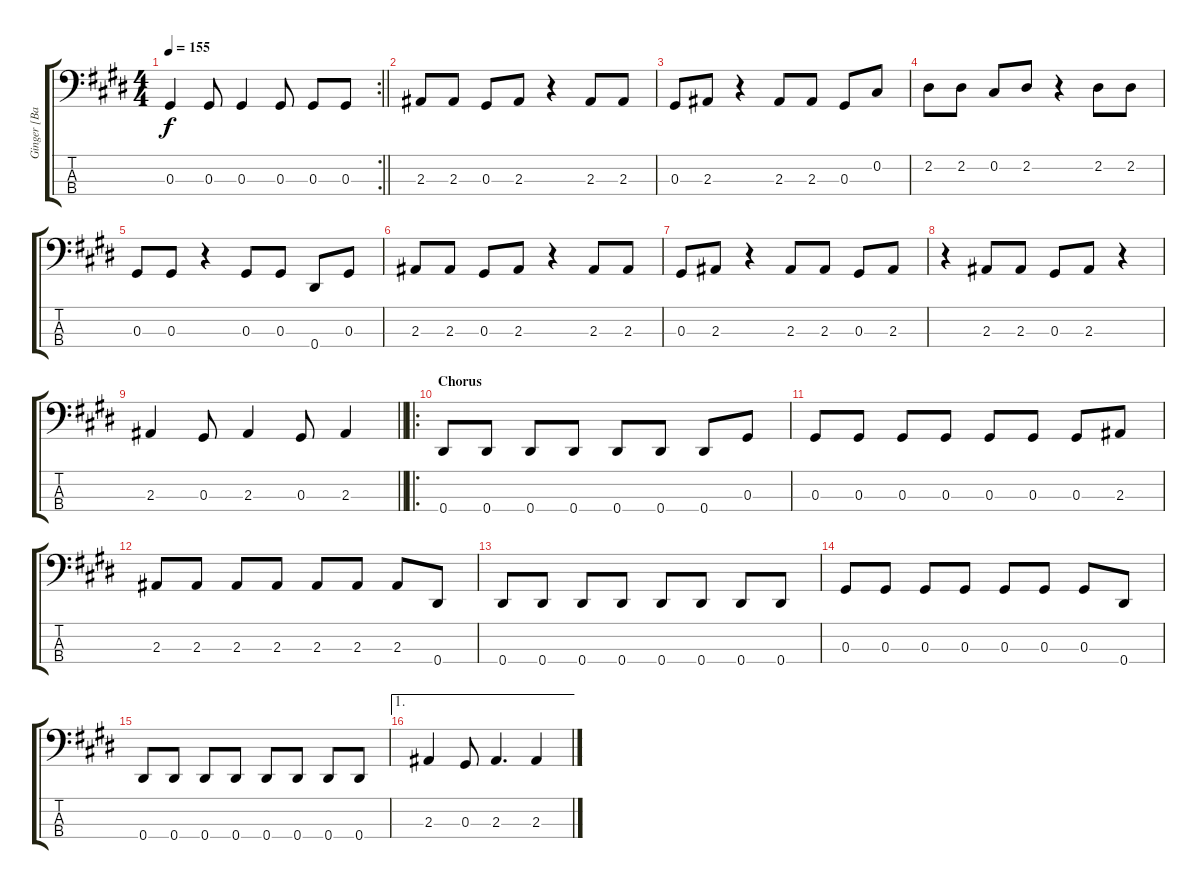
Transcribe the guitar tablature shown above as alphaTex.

\track ("Ginger [Bass]" "Ginger [Ba") {instrument electricbassfinger}
\staff {score tabs}
\tuning (Gb2 Db2 Ab1 Eb1) {hide}
\rc 2
\ts (4 4)
\tempo 155
\clef f4
\barLineRight lightlight
\ks e
0.3.4{dy f} 0.3.8 0.3.4 0.3.8 0.3.8 0.3.8 |
2.3.8 2.3.8 0.3.8 2.3.8 r.4 2.3.8 2.3.8 |
0.3.8 2.3.8 r.4 2.3.8 2.3.8 0.3.8 0.2.8 |
2.2.8 2.2.8 0.2.8 2.2.8 r.4 2.2.8 2.2.8 |
0.3.8 0.3.8 r.4 0.3.8 0.3.8 0.4.8 0.3.8 |
2.3.8 2.3.8 0.3.8 2.3.8 r.4 2.3.8 2.3.8 |
0.3.8 2.3.8 r.4 2.3.8 2.3.8 0.3.8 2.3.8 |
r.4 2.3.8 2.3.8 0.3.8 2.3.8 r.4 |
\barLineRight lightlight
2.3.4 0.3.8 2.3.4 0.3.8 2.3.4 |
\ro
\section ("" "Chorus")
0.4.8 0.4.8 0.4.8 0.4.8 0.4.8 0.4.8 0.4.8 0.3.8 |
0.3.8 0.3.8 0.3.8 0.3.8 0.3.8 0.3.8 0.3.8 2.3.8 |
2.3.8 2.3.8 2.3.8 2.3.8 2.3.8 2.3.8 2.3.8 0.4.8 |
0.4.8 0.4.8 0.4.8 0.4.8 0.4.8 0.4.8 0.4.8 0.4.8 |
0.3.8 0.3.8 0.3.8 0.3.8 0.3.8 0.3.8 0.3.8 0.4.8 |
0.4.8 0.4.8 0.4.8 0.4.8 0.4.8 0.4.8 0.4.8 0.4.8 |
\ae 1
2.3.4 0.3.8 2.3.4{d} 2.3.4
